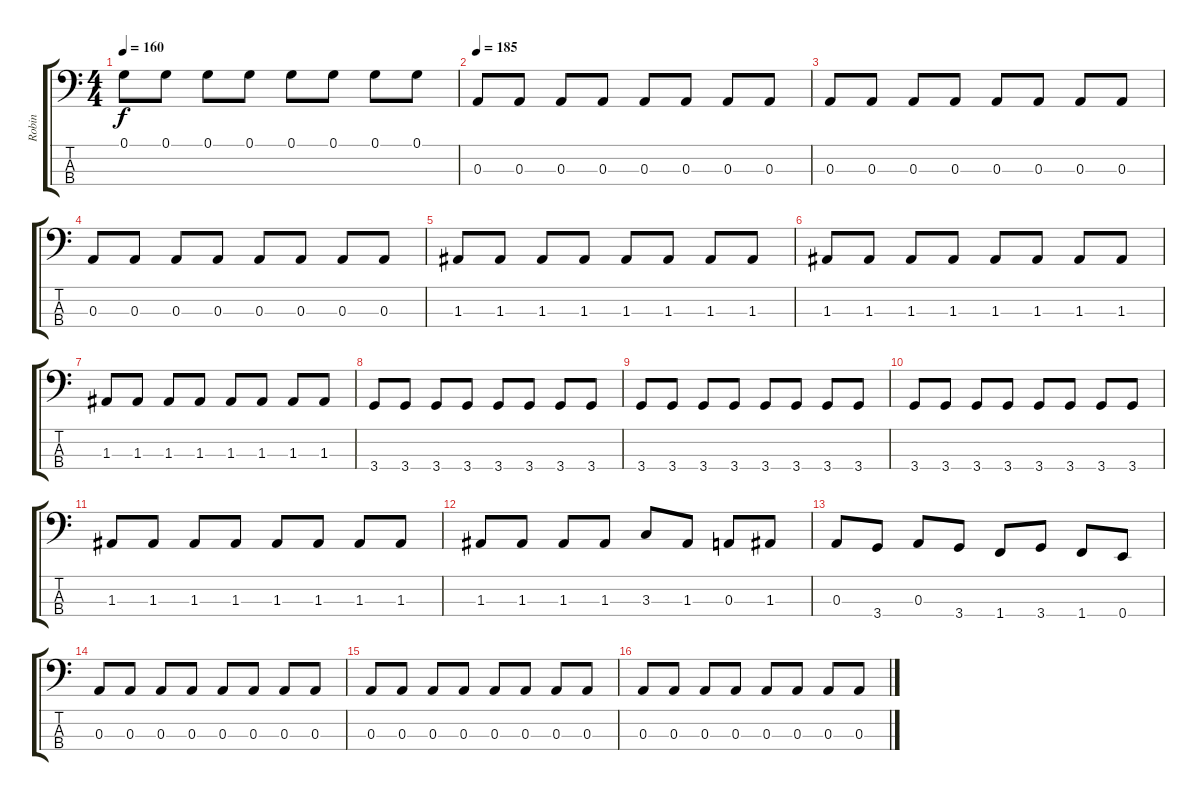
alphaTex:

\track ("Robin" "Robin") {instrument electricbassfinger}
\staff {score tabs}
\tuning (G2 D2 A1 E1) {hide}
\ts (4 4)
\tempo 160
\clef f4
\ks c
0.1.8{dy f} 0.1.8 0.1.8 0.1.8 0.1.8 0.1.8 0.1.8 0.1.8 |
\tempo 185
0.3.8 0.3.8 0.3.8 0.3.8 0.3.8 0.3.8 0.3.8 0.3.8 |
0.3.8 0.3.8 0.3.8 0.3.8 0.3.8 0.3.8 0.3.8 0.3.8 |
0.3.8 0.3.8 0.3.8 0.3.8 0.3.8 0.3.8 0.3.8 0.3.8 |
1.3.8 1.3.8 1.3.8 1.3.8 1.3.8 1.3.8 1.3.8 1.3.8 |
1.3.8 1.3.8 1.3.8 1.3.8 1.3.8 1.3.8 1.3.8 1.3.8 |
1.3.8 1.3.8 1.3.8 1.3.8 1.3.8 1.3.8 1.3.8 1.3.8 |
3.4.8 3.4.8 3.4.8 3.4.8 3.4.8 3.4.8 3.4.8 3.4.8 |
3.4.8 3.4.8 3.4.8 3.4.8 3.4.8 3.4.8 3.4.8 3.4.8 |
3.4.8 3.4.8 3.4.8 3.4.8 3.4.8 3.4.8 3.4.8 3.4.8 |
1.3.8 1.3.8 1.3.8 1.3.8 1.3.8 1.3.8 1.3.8 1.3.8 |
1.3.8 1.3.8 1.3.8 1.3.8 3.3.8 1.3.8 0.3.8 1.3.8 |
0.3.8 3.4.8 0.3.8 3.4.8 1.4.8 3.4.8 1.4.8 0.4.8 |
0.3.8 0.3.8 0.3.8 0.3.8 0.3.8 0.3.8 0.3.8 0.3.8 |
0.3.8 0.3.8 0.3.8 0.3.8 0.3.8 0.3.8 0.3.8 0.3.8 |
0.3.8 0.3.8 0.3.8 0.3.8 0.3.8 0.3.8 0.3.8 0.3.8
